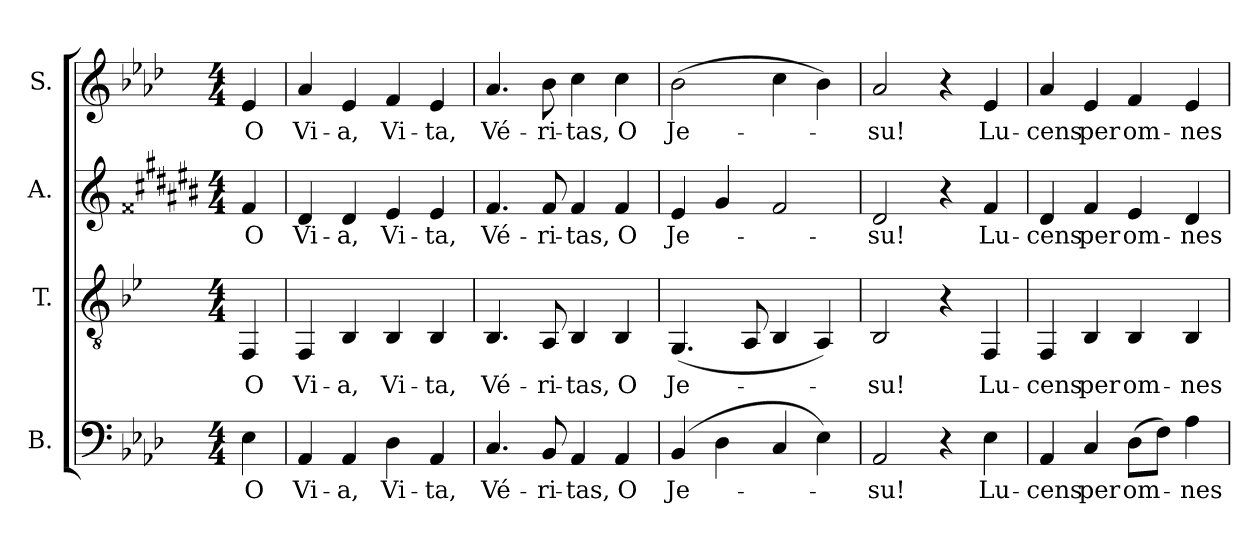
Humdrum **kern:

**kern	**text	**kern	**text	**kern	**text	**kern	**text
*part4	*part4	*part3	*part3	*part2	*part2	*part1	*part1
*staff4	*staff4	*staff3	*staff3	*staff2	*staff2	*staff1	*staff1
*I"B.	*	*I"T.	*	*I"A.	*	*I"S.	*
!!LO:PB:g=z
*clefF4	*	*clefGv2	*	*clefG2	*	*clefG2	*
*	*	*ITrd1c2	*	*ITrd2c3	*	*	*
*k[b-e-a-d-]	*	*k[b-e-a-d-]	*	*k[f##c#g#d#a#e#b#]	*	*k[b-e-a-d-]	*
*A-:	*	*A-:	*	*G#:	*	*A-:	*
*M4/4	*	*M4/4	*	*M4/4	*	*M4/4	*
*MM92	*	*MM92	*	*MM92	*	*MM92	*
=	=	=	=	=	=	=	=
!	!LO:LY:b:color=#000000	!	!	!	!	!	!
!	!	!	!LO:LY:b:color=#000000	!	!	!	!
!	!	!	!	!	!LO:LY:b:color=#000000	!	!
!	!	!	!	!	!	!	!LO:LY:b:color=#000000
4E-i\	O	4EE-i/	O	4d#i/	O	4e-i/	O
=1	=1	=1	=1	=1	=1	=1	=1
!	!LO:LY:b:color=#000000	!	!	!	!	!	!
!	!	!	!LO:LY:b:color=#000000	!	!	!	!
!	!	!	!	!	!LO:LY:b:color=#000000	!	!
!	!	!	!	!	!	!	!LO:LY:b:color=#000000
4AA-i/	Vi-	4EE-i/	Vi-	4B#i/	Vi-	4a-i/	Vi-
!	!LO:LY:b:color=#000000	!	!	!	!	!	!
!	!	!	!LO:LY:b:color=#000000	!	!	!	!
!	!	!	!	!	!LO:LY:b:color=#000000	!	!
!	!	!	!	!	!	!	!LO:LY:b:color=#000000
4AA-i/	-a,	4AA-i/	-a,	4B#i/	-a,	4e-i/	-a,
!	!LO:LY:b:color=#000000	!	!	!	!	!	!
!	!	!	!LO:LY:b:color=#000000	!	!	!	!
!	!	!	!	!	!LO:LY:b:color=#000000	!	!
!	!	!	!	!	!	!	!LO:LY:b:color=#000000
4D-i\	Vi-	4AA-i/	Vi-	4c#i/	Vi-	4fi/	Vi-
!	!LO:LY:b:color=#000000	!	!	!	!	!	!
!	!	!	!LO:LY:b:color=#000000	!	!	!	!
!	!	!	!	!	!LO:LY:b:color=#000000	!	!
!	!	!	!	!	!	!	!LO:LY:b:color=#000000
4AA-i/	-ta,	4AA-i/	-ta,	4c#i/	-ta,	4e-i/	-ta,
=2	=2	=2	=2	=2	=2	=2	=2
!	!LO:LY:b:color=#000000	!	!	!	!	!	!
!	!	!	!LO:LY:b:color=#000000	!	!	!	!
!	!	!	!	!	!LO:LY:b:color=#000000	!	!
!	!	!	!	!	!	!	!LO:LY:b:color=#000000
4.Ci/	Vé-	4.AA-i/	Vé-	4.d#i/	Vé-	4.a-i/	Vé-
!	!LO:LY:b:color=#000000	!	!	!	!	!	!
!	!	!	!LO:LY:b:color=#000000	!	!	!	!
!	!	!	!	!	!LO:LY:b:color=#000000	!	!
!	!	!	!	!	!	!	!LO:LY:b:color=#000000
8BB-i/	-ri-	8GGi/	-ri-	8d#i/	-ri-	8b-i\	-ri-
!	!LO:LY:b:color=#000000	!	!	!	!	!	!
!	!	!	!LO:LY:b:color=#000000	!	!	!	!
!	!	!	!	!	!LO:LY:b:color=#000000	!	!
!	!	!	!	!	!	!	!LO:LY:b:color=#000000
4AA-i/	-tas,	4AA-i/	-tas,	4d#i/	-tas,	4cci\	-tas,
!	!LO:LY:b:color=#000000	!	!	!	!	!	!
!	!	!	!LO:LY:b:color=#000000	!	!	!	!
!	!	!	!	!	!LO:LY:b:color=#000000	!	!
!	!	!	!	!	!	!	!LO:LY:b:color=#000000
4AA-i/	O	4AA-i/	O	4d#i/	O	4cci\	O
=3	=3	=3	=3	=3	=3	=3	=3
!	!LO:LY:b:color=#000000	!	!	!	!	!	!
!	!	!	!LO:LY:b:color=#000000	!	!	!	!
!	!	!	!	!	!LO:LY:b:color=#000000	!	!
!	!	!	!	!	!	!	!LO:LY:b:color=#000000
(4BB-i/	Je-	(4.FFi/	Je-	4c#i/	Je-	(2b-i\	Je-
4D-i\	.	.	.	4e#i/	.	.	.
.	.	8GGi/	.	.	.	.	.
4Ci/	.	4AA-i/	.	2d#i/	.	4cci\	.
4E-i\)	.	4GGi/)	.	.	.	4b-i\)	.
=4	=4	=4	=4	=4	=4	=4	=4
!	!LO:LY:b:color=#000000	!	!	!	!	!	!
!	!	!	!LO:LY:b:color=#000000	!	!	!	!
!	!	!	!	!	!LO:LY:b:color=#000000	!	!
!	!	!	!	!	!	!	!LO:LY:b:color=#000000
2AA-i/	-su!	2AA-i/	-su!	2B#i/	-su!	2a-i/	-su!
4r	.	4r	.	4r	.	4r	.
!	!LO:LY:b:color=#000000	!	!	!	!	!	!
!	!	!	!LO:LY:b:color=#000000	!	!	!	!
!	!	!	!	!	!LO:LY:b:color=#000000	!	!
!	!	!	!	!	!	!	!LO:LY:b:color=#000000
4E-i\	Lu-	4EE-i/	Lu-	4d#i/	Lu-	4e-i/	Lu-
=5	=5	=5	=5	=5	=5	=5	=5
!	!LO:LY:b:color=#000000	!	!	!	!	!	!
!	!	!	!LO:LY:b:color=#000000	!	!	!	!
!	!	!	!	!	!LO:LY:b:color=#000000	!	!
!	!	!	!	!	!	!	!LO:LY:b:color=#000000
4AA-i/	-cens	4EE-i/	-cens	4B#i/	-cens	4a-i/	-cens
!	!LO:LY:b:color=#000000	!	!	!	!	!	!
!	!	!	!LO:LY:b:color=#000000	!	!	!	!
!	!	!	!	!	!LO:LY:b:color=#000000	!	!
!	!	!	!	!	!	!	!LO:LY:b:color=#000000
4Ci/	per	4AA-i/	per	4d#i/	per	4e-i/	per
!	!LO:LY:b:color=#000000	!	!	!	!	!	!
!	!	!	!LO:LY:b:color=#000000	!	!	!	!
!	!	!	!	!	!LO:LY:b:color=#000000	!	!
!	!	!	!	!	!	!	!LO:LY:b:color=#000000
(8D-i\L	om-	4AA-i/	om-	4c#i/	om-	4fi/	om-
8Fi\J)	.	.	.	.	.	.	.
!	!LO:LY:b:color=#000000	!	!	!	!	!	!
!	!	!	!LO:LY:b:color=#000000	!	!	!	!
!	!	!	!	!	!LO:LY:b:color=#000000	!	!
!	!	!	!	!	!	!	!LO:LY:b:color=#000000
4A-i\	-nes	4AA-i/	-nes	4B#i/	-nes	4e-i/	-nes
=	=	=	=	=	=	=	=
*-	*-	*-	*-	*-	*-	*-	*-
